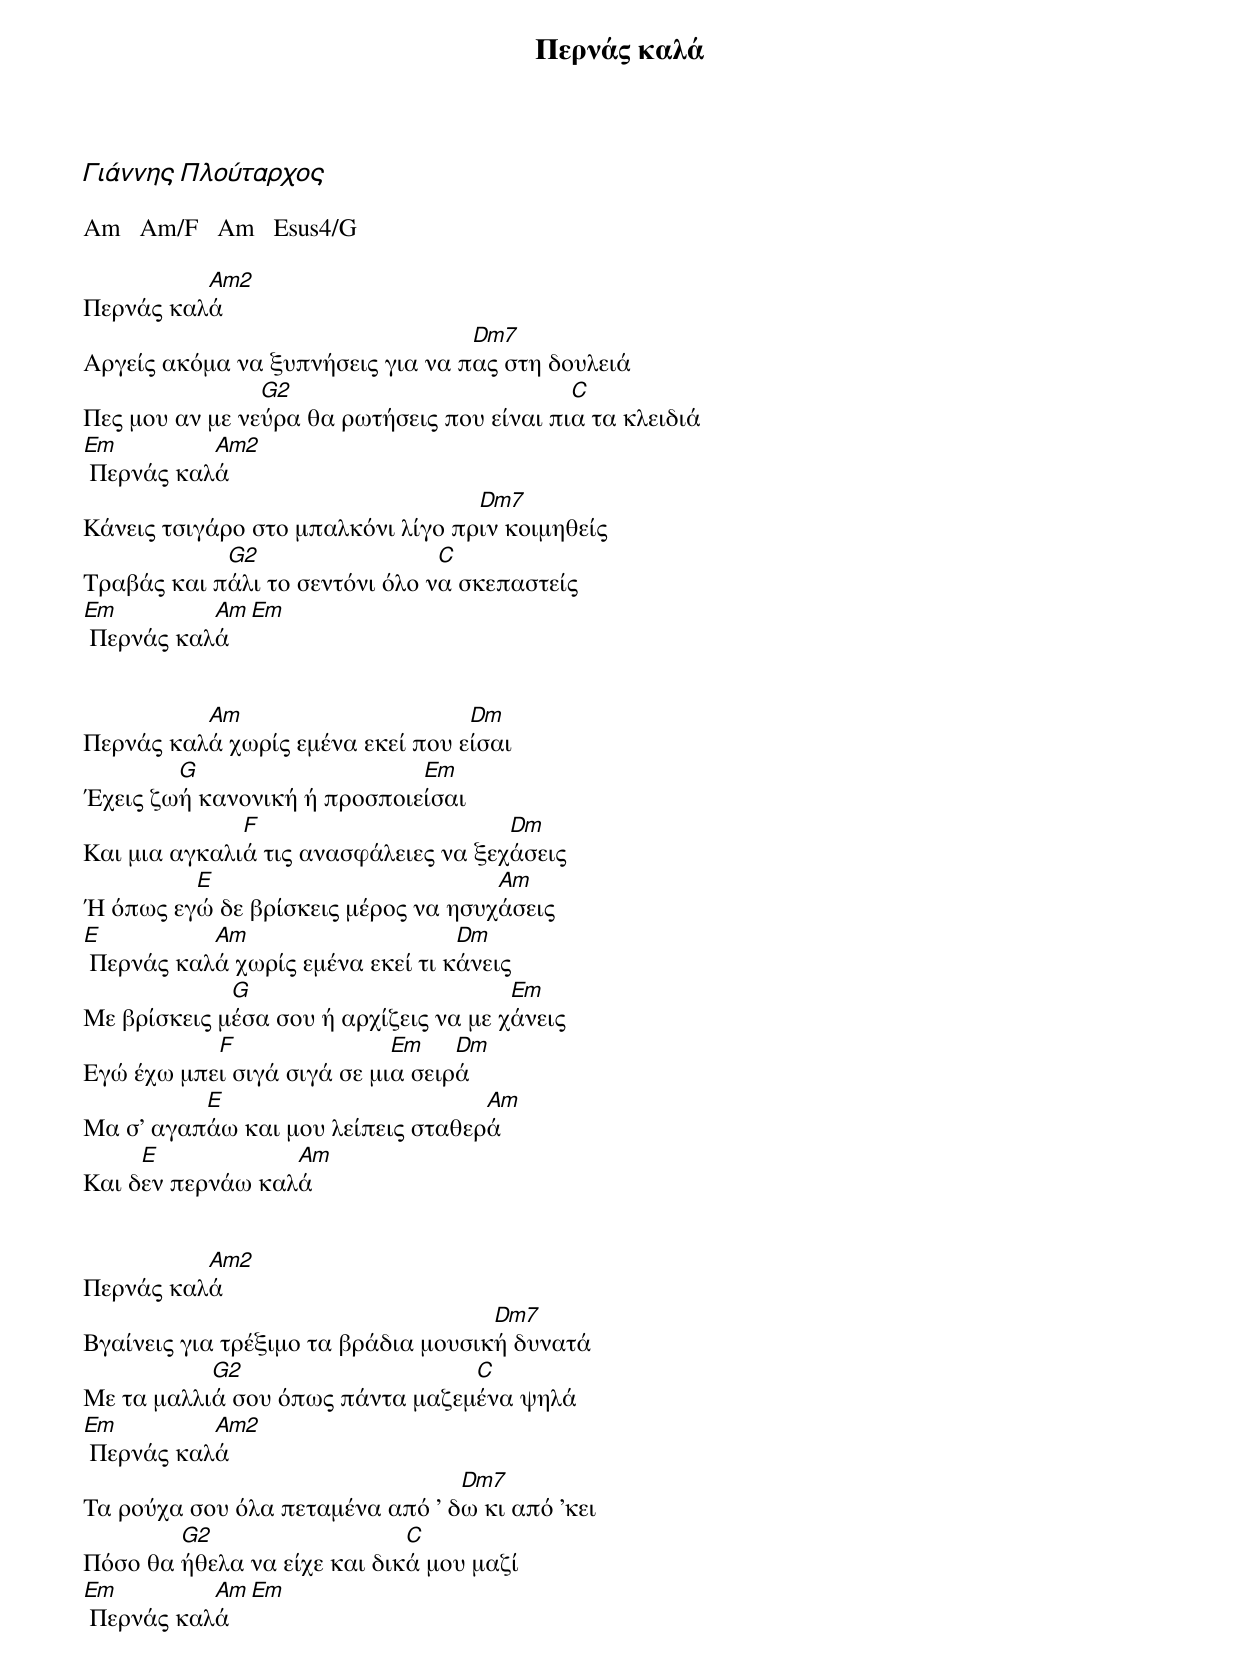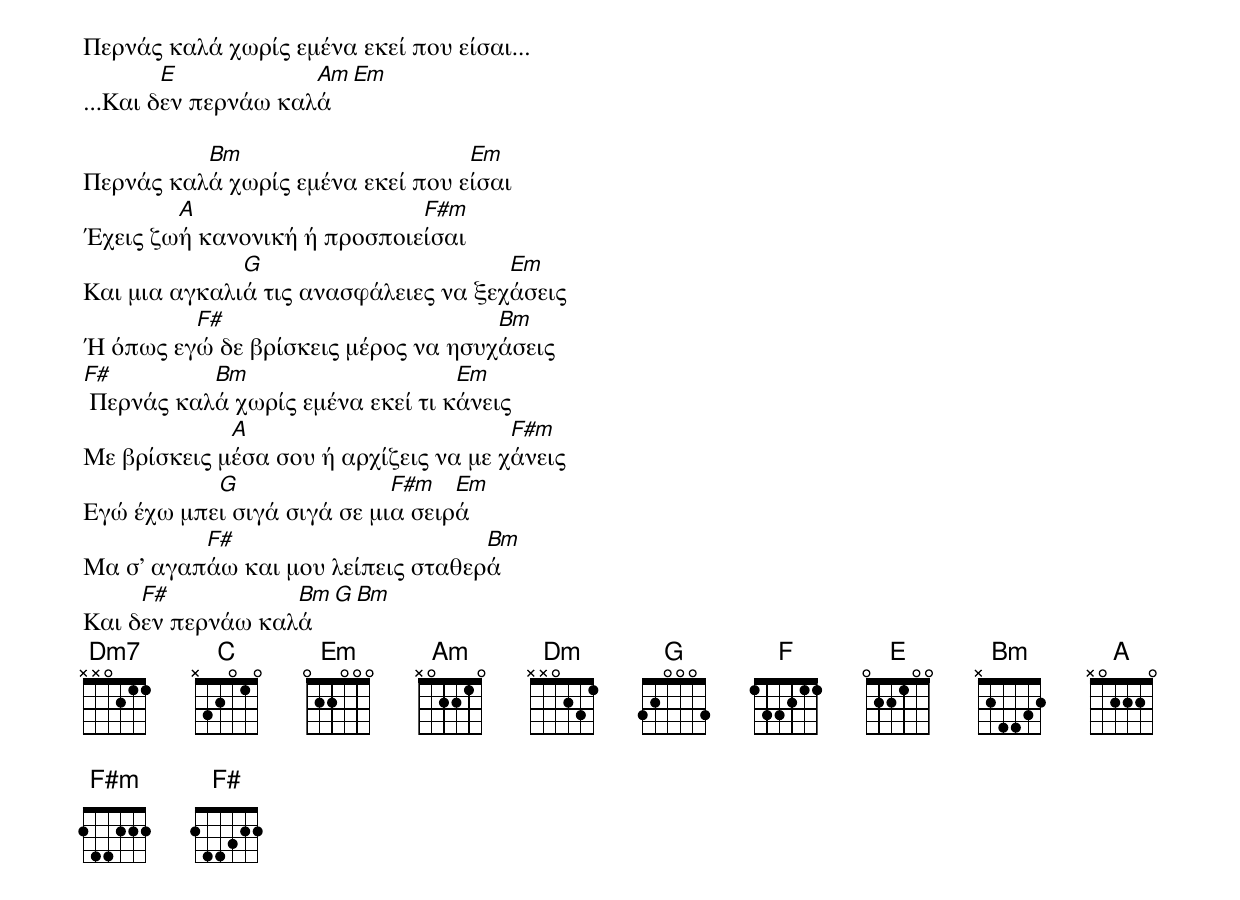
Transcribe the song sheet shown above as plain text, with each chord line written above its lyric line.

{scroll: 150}
{title: Περνάς καλά}
{comment_italic: Γιάννης Πλούταρχος}

Am   Am/F   Am   Esus4/G

          Am2
Περνάς καλά
                                  Dm7
Αργείς ακόμα να ξυπνήσεις για να πας στη δουλειά
                G2                          C
Πες μου αν με νεύρα θα ρωτήσεις που είναι πια τα κλειδιά
Em         Am2
 Περνάς καλά
                                   Dm7
Κάνεις τσιγάρο στο μπαλκόνι λίγο πριν κοιμηθείς
            G2                  C
Τραβάς και πάλι το σεντόνι όλο να σκεπαστείς
Em         Am               Em
 Περνάς καλά


          Am                      Dm
Περνάς καλά χωρίς εμένα εκεί που είσαι
        G                    Em
Έχεις ζωή κανονική ή προσποιείσαι
              F                       Dm
Και μια αγκαλιά τις ανασφάλειες να ξεχάσεις
         E                          Am
Ή όπως εγώ δε βρίσκεις μέρος να ησυχάσεις
E          Am                     Dm
 Περνάς καλά χωρίς εμένα εκεί τι κάνεις
             G                         Em
Με βρίσκεις μέσα σου ή αρχίζεις να με χάνεις
           F                Em    Dm
Εγώ έχω μπει σιγά σιγά σε μια σειρά
          E                        Am
Μα σ' αγαπάω και μου λείπεις σταθερά
     E            Am
Και δεν περνάω καλά


          Am2
Περνάς καλά
                                     Dm7
Βγαίνεις για τρέξιμο τα βράδια μουσική δυνατά
           G2                    C
Με τα μαλλιά σου όπως πάντα μαζεμένα ψηλά
Em         Am2
 Περνάς καλά
                                 Dm7
Τα ρούχα σου όλα πεταμένα από ' δω κι από 'κει
        G2                   C
Πόσο θα ήθελα να είχε και δικά μου μαζί
Em         Am               Em
 Περνάς καλά


Περνάς καλά χωρίς εμένα εκεί που είσαι...
        E            Am               Em
...Και δεν περνάω καλά

          Bm                      Em
Περνάς καλά χωρίς εμένα εκεί που είσαι
        A                    F#m
Έχεις ζωή κανονική ή προσποιείσαι
              G                       Em
Και μια αγκαλιά τις ανασφάλειες να ξεχάσεις
         F#                         Bm
Ή όπως εγώ δε βρίσκεις μέρος να ησυχάσεις
F#         Bm                     Em
 Περνάς καλά χωρίς εμένα εκεί τι κάνεις
             A                         F#m
Με βρίσκεις μέσα σου ή αρχίζεις να με χάνεις
           G                F#m   Em
Εγώ έχω μπει σιγά σιγά σε μια σειρά
          F#                       Bm
Μα σ' αγαπάω και μου λείπεις σταθερά
     F#           Bm   G   Bm
Και δεν περνάω καλά
